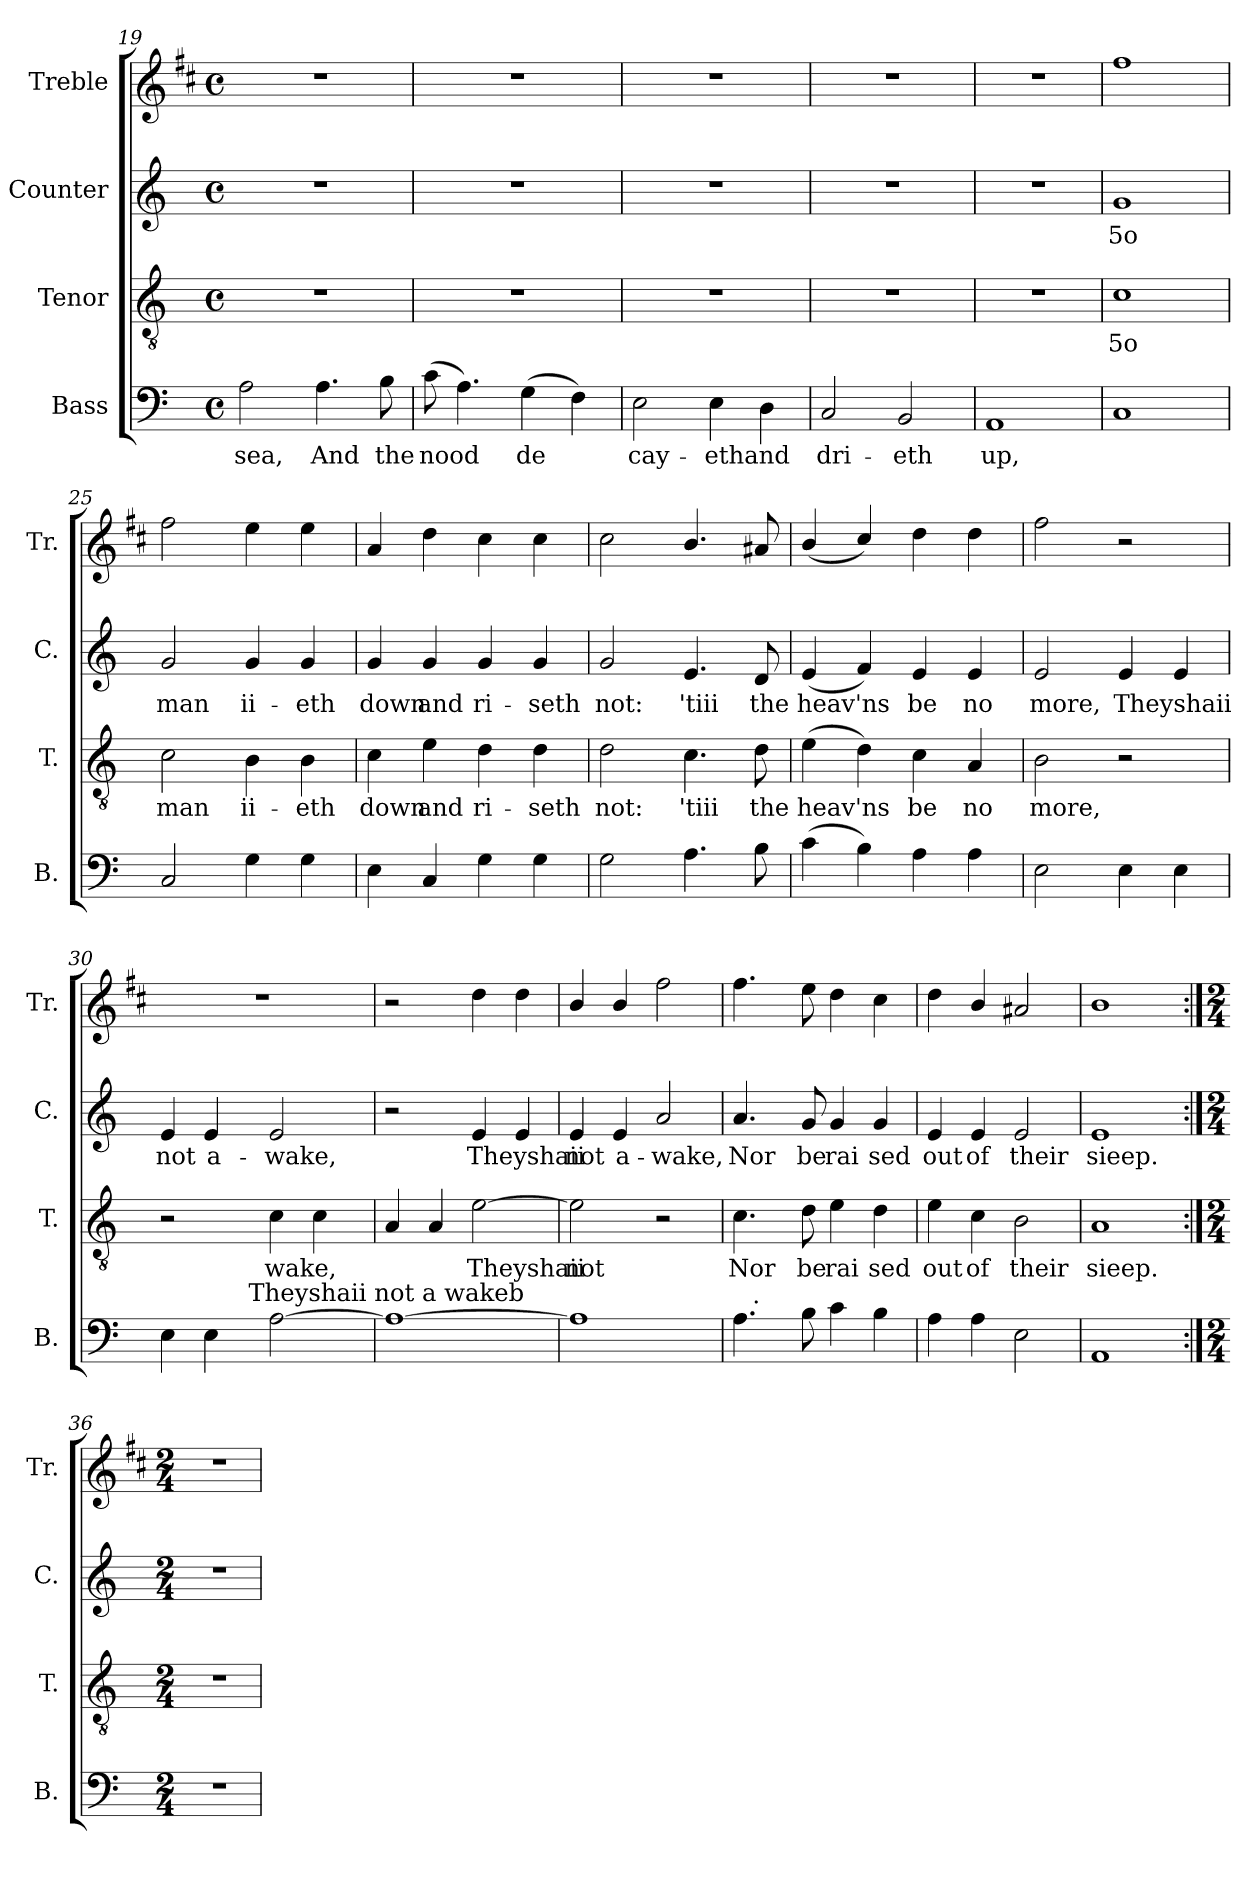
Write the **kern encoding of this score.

**kern	**text	**kern	**text	**kern	**text	**kern
*part4	*part4	*part3	*part3	*part2	*part2	*part1
*staff4	*staff4	*staff3	*staff3	*staff2	*staff2	*staff1
*I"Bass	*	*I"Tenor	*	*I"Counter	*	*I"Treble
*I'B.	*	*I'T.	*	*I'C.	*	*I'Tr.
*clefF4	*	*clefGv2	*	*clefG2	*	*clefG2
*	*	*	*	*	*	*ITrd1c2
*k[]	*	*k[]	*	*k[]	*	*k[]
*C:	*	*C:	*	*C:	*	*C:
*M4/4	*	*M4/4	*	*M4/4	*	*M4/4
*met(c)	*	*met(c)	*	*met(c)	*	*met(c)
=19	=19	=19	=19	=19	=19	=19
!	!LO:LY:b:cj	!	!	!	!	!
2A\	sea,	1r	.	1r	.	1r
!	!LO:LY:b:cj	!	!	!	!	!
4.A\	And	.	.	.	.	.
!	!LO:LY:b:cj	!	!	!	!	!
8B\	the	.	.	.	.	.
=20	=20	=20	=20	=20	=20	=20
!	!LO:LY:b:cj	!	!	!	!	!
(>8c\	nood	1r	.	1r	.	1r
!	!LO:LY:b:cj	!	!	!	!	!
4.A\)	.	.	.	.	.	.
!	!LO:LY:b:cj	!	!	!	!	!
(>4G\	de-	.	.	.	.	.
!	!LO:LY:b:cj	!	!	!	!	!
4F\)	--	.	.	.	.	.
=21	=21	=21	=21	=21	=21	=21
!	!LO:LY:b:cj	!	!	!	!	!
2E\	-cay-	1r	.	1r	.	1r
!	!LO:LY:b:cj	!	!	!	!	!
4E\	-ethand	.	.	.	.	.
!	!LO:LY:b:cj	!	!	!	!	!
4D\	.	.	.	.	.	.
=22	=22	=22	=22	=22	=22	=22
!	!LO:LY:b:cj	!	!	!	!	!
2C/	dri-	1r	.	1r	.	1r
!	!LO:LY:b:cj	!	!	!	!	!
2BB/	-eth	.	.	.	.	.
=23	=23	=23	=23	=23	=23	=23
!	!LO:LY:b:cj	!	!	!	!	!
1AA	up,	1r	.	1r	.	1r
!!LO:PB:g=z
=24	=24	=24	=24	=24	=24	=24
!	!LO:LY:b:cj	!	!LO:LY:b:cj	!	!LO:LY:b:cj	!
1C	.	1c	5o	1g	5o	1ee
=25	=25	=25	=25	=25	=25	=25
!	!LO:LY:b:cj	!	!LO:LY:b:cj	!	!LO:LY:b:cj	!
2C/	.	2c\	man	2g/	man	2ee\
!	!LO:LY:b:cj	!	!LO:LY:b:cj	!	!LO:LY:b:cj	!
4G\	.	4B\	ii-	4g/	ii-	4dd\
!	!LO:LY:b:cj	!	!LO:LY:b:cj	!	!LO:LY:b:cj	!
4G\	.	4B\	-eth	4g/	-eth	4dd\
=26	=26	=26	=26	=26	=26	=26
!	!LO:LY:b:cj	!	!LO:LY:b:cj	!	!LO:LY:b:cj	!
4E\	.	4c\	down	4g/	down	4g/
!	!LO:LY:b:cj	!	!LO:LY:b:cj	!	!LO:LY:b:cj	!
4C/	.	4e\	and	4g/	and	4cc\
!	!LO:LY:b:cj	!	!LO:LY:b:cj	!	!LO:LY:b:cj	!
4G\	.	4d\	ri-	4g/	ri-	4b\
!	!LO:LY:b:cj	!	!LO:LY:b:cj	!	!LO:LY:b:cj	!
4G\	.	4d\	-seth	4g/	-seth	4b\
=27	=27	=27	=27	=27	=27	=27
!	!LO:LY:b:cj	!	!LO:LY:b:cj	!	!LO:LY:b:cj	!
2G\	.	2d\	not:	2g/	not:	2b\
!	!LO:LY:b:cj	!	!LO:LY:b:cj	!	!LO:LY:b:cj	!
4.A\	.	4.c\	'tiii	4.e/	'tiii	4.a/
!	!LO:LY:b:cj	!	!LO:LY:b:cj	!	!LO:LY:b:cj	!
8B\	.	8d\	the	8d/	the	8g#X/
=28	=28	=28	=28	=28	=28	=28
!	!LO:LY:b:cj	!	!LO:LY:b:cj	!	!LO:LY:b:cj	!
(>4c\	.	(>4e\	heav'ns	(<4e/	heav'ns	(<4a/
!	!LO:LY:b:cj	!	!LO:LY:b:cj	!	!LO:LY:b:cj	!
4B\)	.	4d\)	.	4f/)	.	4b/)
!	!LO:LY:b:cj	!	!LO:LY:b:cj	!	!LO:LY:b:cj	!
4A\	.	4c\	be	4e/	be	4cc\
!	!LO:LY:b:cj	!	!LO:LY:b:cj	!	!LO:LY:b:cj	!
4A\	.	4A/	no	4e/	no	4cc\
=29	=29	=29	=29	=29	=29	=29
!	!LO:LY:b:cj	!	!LO:LY:b:cj	!	!LO:LY:b:cj	!
2E\	.	2B\	more,	2e/	more,	2ee\
!	!LO:LY:b:cj	!	!	!	!LO:LY:b:cj	!
4E\	.	2r	.	4e/	Theyshaii	2r
!	!LO:LY:b:cj	!	!	!	!LO:LY:b:cj	!
4E\	.	.	.	4e/	.	.
=30	=30	=30	=30	=30	=30	=30
!	!LO:LY:b:cj	!	!	!	!LO:LY:b:cj	!
*^	*	*	*	*	*	*
4E\	4ryy	.	2r	.	4e/	not	1r
!	!	!LO:LY:b:cj	!	!	!	!LO:LY:b:cj	!
4E\	8ryy	.	.	.	4e/	a-	.
.	32.ryy	.	.	.	.	.	.
!	!LO:TX:a:t=Theyshaii not a wakeb	!	!	!	!	!	!
.	2ryy	.	.	.	.	.	.
!	!	!LO:LY:b:cj	!	!LO:LY:b:cj	!	!LO:LY:b:cj	!
[>2A\	.	.	4c\	wake,	2e/	-wake,	.
!	!	!	!	!LO:LY:b:cj	!	!	!
.	.	.	4c\	.	.	.	.
.	16ryy	.	.	.	.	.	.
.	64ryy	.	.	.	.	.	.
=31	=31	=31	=31	=31	=31	=31	=31
!	!	!LO:LY:b:cj	!	!LO:LY:b:cj	!	!	!
*v	*v	*	*	*	*	*	*
1A_>	.	4A/	.	2r	.	2r
!	!	!	!LO:LY:b:cj	!	!	!
.	.	4A/	.	.	.	.
!	!	!	!LO:LY:b:cj	!	!LO:LY:b:cj	!
.	.	[>2e\	Theyshaii	4e/	Theyshaii	4cc\
!	!	!	!	!	!LO:LY:b:cj	!
.	.	.	.	4e/	.	4cc\
=32	=32	=32	=32	=32	=32	=32
!	!LO:LY:b:cj	!	!LO:LY:b:cj	!	!LO:LY:b:cj	!
1A]	.	2e\]	not	4e/	not	4a/
!	!	!	!	!	!LO:LY:b:cj	!
.	.	.	.	4e/	a-	4a/
!	!	!	!	!	!LO:LY:b:cj	!
.	.	2r	.	2a/	-wake,	2ee\
=33	=33	=33	=33	=33	=33	=33
!	!LO:LY:b:cj	!	!LO:LY:b:cj	!	!LO:LY:b:cj	!
*^	*	*	*	*	*	*
4.A\	16ryy	.	4.c\	Nor	4.a/	Nor	4.ee\
!	!LO:TX:a:t=.	!	!	!	!	!	!
.	2...ryy	.	.	.	.	.	.
!	!	!LO:LY:b:cj	!	!LO:LY:b:cj	!	!LO:LY:b:cj	!
8B\	.	.	8d\	be	8g/	be	8dd\
!	!	!LO:LY:b:cj	!	!LO:LY:b:cj	!	!LO:LY:b:cj	!
4c\	.	.	4e\	rai	4g/	rai	4cc\
!	!	!LO:LY:b:cj	!	!LO:LY:b:cj	!	!LO:LY:b:cj	!
4B\	.	.	4d\	sed	4g/	sed	4b\
=34	=34	=34	=34	=34	=34	=34	=34
!	!	!LO:LY:b:cj	!	!LO:LY:b:cj	!	!LO:LY:b:cj	!
*v	*v	*	*	*	*	*	*
4A\	.	4e\	out	4e/	out	4cc\
!	!LO:LY:b:cj	!	!LO:LY:b:cj	!	!LO:LY:b:cj	!
4A\	.	4c\	of	4e/	of	4a/
!	!LO:LY:b:cj	!	!LO:LY:b:cj	!	!LO:LY:b:cj	!
2E\	.	2B\	their	2e/	their	2g#X/
!!LO:LB:g=z
=35	=35	=35	=35	=35	=35	=35
!	!LO:LY:b:cj	!	!LO:LY:b:cj	!	!LO:LY:b:cj	!
1AA	.	1A	sieep.	1e	sieep.	1a
=36:|!	=36:|!	=36:|!	=36:|!	=36:|!	=36:|!	=36:|!
*M2/4	*	*M2/4	*	*M2/4	*	*M2/4
2r	.	2r	.	2r	.	2r
=	=	=	=	=	=	=
*-	*-	*-	*-	*-	*-	*-
